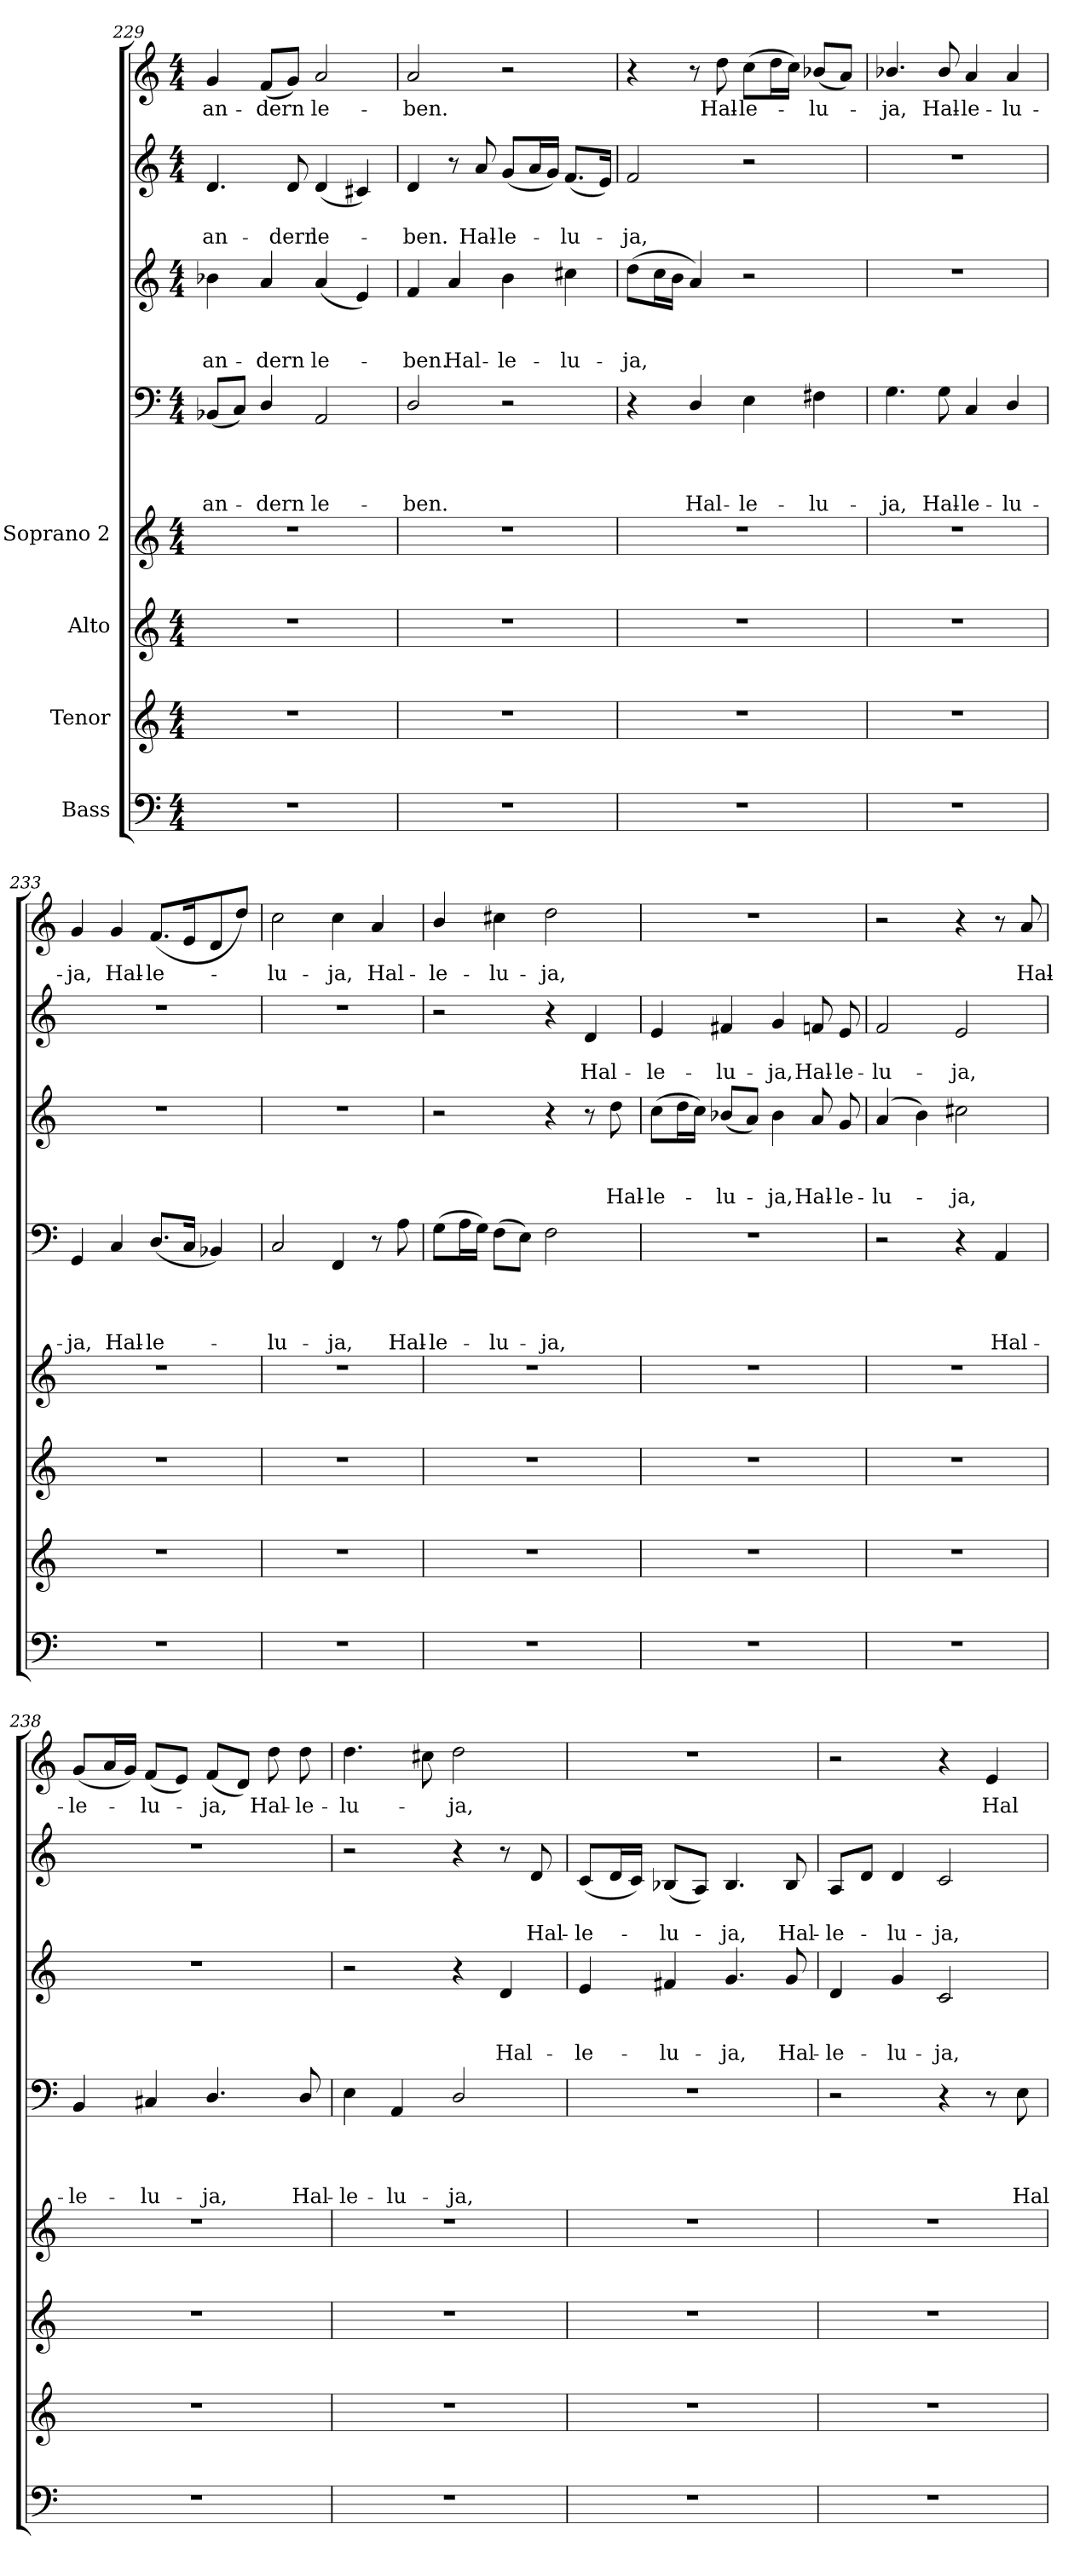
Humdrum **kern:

**kern	**kern	**kern	**kern	**kern	**text	**text	**text	**text	**kern	**text	**text	**text	**kern	**text	**text	**kern	**text
*part8	*part7	*part6	*part5	*part4	*part4	*part4	*part4	*part4	*part3	*part3	*part3	*part3	*part2	*part2	*part2	*part1	*part1
*staff8	*staff7	*staff6	*staff5	*staff4	*staff4	*staff4	*staff4	*staff4	*staff3	*staff3	*staff3	*staff3	*staff2	*staff2	*staff2	*staff1	*staff1
*I"Bass	*I"Tenor	*I"Alto	*I"Soprano 2	*	*	*	*	*	*	*	*	*	*	*	*	*	*
!!LO:PB:g=z
*clefF4	*clefG2	*clefG2	*clefG2	*clefF4	*	*	*	*	*clefG2	*	*	*	*clefG2	*	*	*clefG2	*
*	*ITrd7c12	*	*	*	*	*	*	*	*ITrd7c12	*	*	*	*	*	*	*	*
*k[]	*k[]	*k[]	*k[]	*k[]	*	*	*	*	*k[]	*	*	*	*k[]	*	*	*k[]	*
*C:	*C:	*C:	*C:	*C:	*	*	*	*	*C:	*	*	*	*C:	*	*	*C:	*
*M4/4	*M4/4	*M4/4	*M4/4	*M4/4	*	*	*	*	*M4/4	*	*	*	*M4/4	*	*	*M4/4	*
=229	=229	=229	=229	=229	=229	=229	=229	=229	=229	=229	=229	=229	=229	=229	=229	=229	=229
!	!	!	!	!	!	!	!	!LO:LY:b	!	!	!	!LO:LY:b	!	!	!LO:LY:b	!	!LO:LY:b
1r	1r	1r	1r	(<8BB-X/L	.	.	.	an-	4B-X\	.	.	an-	4.d/	.	an-	4g/	an-
.	.	.	.	8C/J)	.	.	.	.	.	.	.	.	.	.	.	.	.
!	!	!	!	!	!	!	!	!LO:LY:b	!	!	!	!LO:LY:b	!	!	!	!	!LO:LY:b
.	.	.	.	4D/	.	.	.	-dern	4A/	.	.	-dern	.	.	.	(<8f/L	-dern
!	!	!	!	!	!	!	!	!	!	!	!	!	!	!	!LO:LY:b	!	!
.	.	.	.	.	.	.	.	.	.	.	.	.	8d/	.	-dern	8g/J)	.
!	!	!	!	!	!	!	!	!LO:LY:b	!	!	!	!LO:LY:b	!	!	!LO:LY:b	!	!LO:LY:b
.	.	.	.	2AA/	.	.	.	le-	(<4A/	.	.	le-	(<4d/	.	le-	2a/	le-
.	.	.	.	.	.	.	.	.	4E/)	.	.	.	4c#X/)	.	.	.	.
=230	=230	=230	=230	=230	=230	=230	=230	=230	=230	=230	=230	=230	=230	=230	=230	=230	=230
!	!	!	!	!	!	!	!	!LO:LY:b	!	!	!	!LO:LY:b	!	!	!LO:LY:b	!	!LO:LY:b
1r	1r	1r	1r	2D/	.	.	.	-ben.	4F/	.	.	-ben.	4d/	.	-ben.	2a/	-ben.
!	!	!	!	!	!	!	!	!	!	!	!	!LO:LY:b	!	!	!	!	!
.	.	.	.	.	.	.	.	.	4A/	.	.	Hal-	8r	.	.	.	.
!	!	!	!	!	!	!	!	!	!	!	!	!	!	!	!LO:LY:b	!	!
.	.	.	.	.	.	.	.	.	.	.	.	.	8a/	.	Hal-	.	.
!	!	!	!	!	!	!	!	!	!	!	!	!LO:LY:b	!	!	!LO:LY:b	!	!
.	.	.	.	2r	.	.	.	.	4B\	.	.	-le-	(<8g/L	.	-le-	2r	.
.	.	.	.	.	.	.	.	.	.	.	.	.	16a/L	.	.	.	.
.	.	.	.	.	.	.	.	.	.	.	.	.	16g/JJ)	.	.	.	.
!	!	!	!	!	!	!	!	!	!	!	!	!LO:LY:b	!	!	!LO:LY:b	!	!
.	.	.	.	.	.	.	.	.	4c#X\	.	.	-lu-	(<8.f/L	.	-lu-	.	.
.	.	.	.	.	.	.	.	.	.	.	.	.	16e/Jk)	.	.	.	.
=231	=231	=231	=231	=231	=231	=231	=231	=231	=231	=231	=231	=231	=231	=231	=231	=231	=231
!	!	!	!	!	!	!	!	!	!	!	!	!LO:LY:b	!	!	!LO:LY:b	!	!
1r	1r	1r	1r	4r	.	.	.	.	(>8d\L	.	.	-ja,	2f/	.	-ja,	4r	.
.	.	.	.	.	.	.	.	.	16c\L	.	.	.	.	.	.	.	.
.	.	.	.	.	.	.	.	.	16B\JJ	.	.	.	.	.	.	.	.
!	!	!	!	!	!	!	!	!LO:LY:b	!	!	!	!	!	!	!	!	!
.	.	.	.	4D/	.	.	.	Hal-	4A/)	.	.	.	.	.	.	8r	.
!	!	!	!	!	!	!	!	!	!	!	!	!	!	!	!	!	!LO:LY:b
.	.	.	.	.	.	.	.	.	.	.	.	.	.	.	.	8dd\	Hal-
!	!	!	!	!	!	!	!	!LO:LY:b	!	!	!	!	!	!	!	!	!LO:LY:b
.	.	.	.	4E\	.	.	.	-le-	2r	.	.	.	2r	.	.	(>8cc\L	-le-
.	.	.	.	.	.	.	.	.	.	.	.	.	.	.	.	16dd\L	.
.	.	.	.	.	.	.	.	.	.	.	.	.	.	.	.	16cc\JJ)	.
!	!	!	!	!	!	!	!	!LO:LY:b	!	!	!	!	!	!	!	!	!LO:LY:b
.	.	.	.	4F#X\	.	.	.	-lu-	.	.	.	.	.	.	.	(<8b-X/L	-lu-
.	.	.	.	.	.	.	.	.	.	.	.	.	.	.	.	8a/J)	.
=232	=232	=232	=232	=232	=232	=232	=232	=232	=232	=232	=232	=232	=232	=232	=232	=232	=232
!	!	!	!	!	!	!	!	!LO:LY:b	!	!	!	!	!	!	!	!	!LO:LY:b
1r	1r	1r	1r	4.G\	.	.	.	-ja,	1r	.	.	.	1r	.	.	4.b-X/	-ja,
!	!	!	!	!	!	!	!	!LO:LY:b	!	!	!	!	!	!	!	!	!LO:LY:b
.	.	.	.	8G\	.	.	.	Hal-	.	.	.	.	.	.	.	8b-/	Hal-
!	!	!	!	!	!	!	!	!LO:LY:b	!	!	!	!	!	!	!	!	!LO:LY:b
.	.	.	.	4C/	.	.	.	-le-	.	.	.	.	.	.	.	4a/	-le-
!	!	!	!	!	!	!	!	!LO:LY:b	!	!	!	!	!	!	!	!	!LO:LY:b
.	.	.	.	4D/	.	.	.	-lu-	.	.	.	.	.	.	.	4a/	-lu-
!!LO:LB:g=z
=233	=233	=233	=233	=233	=233	=233	=233	=233	=233	=233	=233	=233	=233	=233	=233	=233	=233
!	!	!	!	!	!	!	!	!LO:LY:b	!	!	!	!	!	!	!	!	!LO:LY:b
1r	1r	1r	1r	4GG/	.	.	.	-ja,	1r	.	.	.	1r	.	.	4g/	-ja,
!	!	!	!	!	!	!	!	!LO:LY:b	!	!	!	!	!	!	!	!	!LO:LY:b
.	.	.	.	4C/	.	.	.	Hal-	.	.	.	.	.	.	.	4g/	Hal-
!	!	!	!	!	!	!	!	!LO:LY:b	!	!	!	!	!	!	!	!	!LO:LY:b
.	.	.	.	(<8.D/L	.	.	.	-le-	.	.	.	.	.	.	.	(<8.f/L	-le-
.	.	.	.	16C/Jk	.	.	.	.	.	.	.	.	.	.	.	16e/k	.
.	.	.	.	4BB-X/)	.	.	.	.	.	.	.	.	.	.	.	8d/	.
.	.	.	.	.	.	.	.	.	.	.	.	.	.	.	.	8dd/J)	.
=234	=234	=234	=234	=234	=234	=234	=234	=234	=234	=234	=234	=234	=234	=234	=234	=234	=234
!	!	!	!	!	!	!	!	!LO:LY:b	!	!	!	!	!	!	!	!	!LO:LY:b
1r	1r	1r	1r	2C/	.	.	.	-lu-	1r	.	.	.	1r	.	.	2cc\	-lu-
!	!	!	!	!	!	!	!	!LO:LY:b	!	!	!	!	!	!	!	!	!LO:LY:b
.	.	.	.	4FF/	.	.	.	-ja,	.	.	.	.	.	.	.	4cc\	-ja,
!	!	!	!	!	!	!	!	!	!	!	!	!	!	!	!	!	!LO:LY:b
.	.	.	.	8r	.	.	.	.	.	.	.	.	.	.	.	4a/	Hal-
!	!	!	!	!	!	!	!	!LO:LY:b	!	!	!	!	!	!	!	!	!
.	.	.	.	8A\	.	.	.	Hal-	.	.	.	.	.	.	.	.	.
=235	=235	=235	=235	=235	=235	=235	=235	=235	=235	=235	=235	=235	=235	=235	=235	=235	=235
!	!	!	!	!	!	!	!	!LO:LY:b	!	!	!	!	!	!	!	!	!LO:LY:b
1r	1r	1r	1r	(>8G\L	.	.	.	-le-	2r	.	.	.	2r	.	.	4b/	-le-
.	.	.	.	16A\L	.	.	.	.	.	.	.	.	.	.	.	.	.
.	.	.	.	16G\JJ)	.	.	.	.	.	.	.	.	.	.	.	.	.
!	!	!	!	!	!	!	!	!LO:LY:b	!	!	!	!	!	!	!	!	!LO:LY:b
.	.	.	.	(>8F\L	.	.	.	-lu-	.	.	.	.	.	.	.	4cc#X\	-lu-
.	.	.	.	8E\J)	.	.	.	.	.	.	.	.	.	.	.	.	.
!	!	!	!	!	!	!	!	!LO:LY:b	!	!	!	!	!	!	!	!	!LO:LY:b
.	.	.	.	2F\	.	.	.	-ja,	4r	.	.	.	4r	.	.	2dd\	-ja,
!	!	!	!	!	!	!	!	!	!	!	!	!	!	!	!LO:LY:b	!	!
.	.	.	.	.	.	.	.	.	8r	.	.	.	4d/	.	Hal-	.	.
!	!	!	!	!	!	!	!	!	!	!	!	!LO:LY:b	!	!	!	!	!
.	.	.	.	.	.	.	.	.	8d\	.	.	Hal-	.	.	.	.	.
=236	=236	=236	=236	=236	=236	=236	=236	=236	=236	=236	=236	=236	=236	=236	=236	=236	=236
!	!	!	!	!	!	!	!	!	!	!	!	!LO:LY:b	!	!	!LO:LY:b	!	!
1r	1r	1r	1r	1r	.	.	.	.	(>8c\L	.	.	-le-	4e/	.	-le-	1r	.
.	.	.	.	.	.	.	.	.	16d\L	.	.	.	.	.	.	.	.
.	.	.	.	.	.	.	.	.	16c\JJ)	.	.	.	.	.	.	.	.
!	!	!	!	!	!	!	!	!	!	!	!	!LO:LY:b	!	!	!LO:LY:b	!	!
.	.	.	.	.	.	.	.	.	(<8B-X/L	.	.	-lu-	4f#X/	.	-lu-	.	.
.	.	.	.	.	.	.	.	.	8A/J)	.	.	.	.	.	.	.	.
!	!	!	!	!	!	!	!	!	!	!	!	!LO:LY:b	!	!	!LO:LY:b	!	!
.	.	.	.	.	.	.	.	.	4B-\	.	.	-ja,	4g/	.	-ja,	.	.
!	!	!	!	!	!	!	!	!	!	!	!	!LO:LY:b	!	!	!LO:LY:b	!	!
.	.	.	.	.	.	.	.	.	8A/	.	.	Hal-	8fn/	.	Hal-	.	.
!	!	!	!	!	!	!	!	!	!	!	!	!LO:LY:b	!	!	!LO:LY:b	!	!
.	.	.	.	.	.	.	.	.	8G/	.	.	-le-	8e/	.	-le-	.	.
!!LO:LB:g=z
=237	=237	=237	=237	=237	=237	=237	=237	=237	=237	=237	=237	=237	=237	=237	=237	=237	=237
!	!	!	!	!	!	!	!	!	!	!	!	!LO:LY:b	!	!	!LO:LY:b	!	!
1r	1r	1r	1r	2r	.	.	.	.	(<4A/	.	.	-lu-	2f/	.	-lu-	2r	.
.	.	.	.	.	.	.	.	.	4B\)	.	.	.	.	.	.	.	.
!	!	!	!	!	!	!	!	!	!	!	!	!LO:LY:b	!	!	!LO:LY:b	!	!
.	.	.	.	4r	.	.	.	.	2c#X\	.	.	-ja,	2e/	.	-ja,	4r	.
!	!	!	!	!	!	!	!	!LO:LY:b	!	!	!	!	!	!	!	!	!
.	.	.	.	4AA/	.	.	.	Hal-	.	.	.	.	.	.	.	8r	.
!	!	!	!	!	!	!	!	!	!	!	!	!	!	!	!	!	!LO:LY:b
.	.	.	.	.	.	.	.	.	.	.	.	.	.	.	.	8a/	Hal-
=238	=238	=238	=238	=238	=238	=238	=238	=238	=238	=238	=238	=238	=238	=238	=238	=238	=238
!	!	!	!	!	!	!	!	!LO:LY:b	!	!	!	!	!	!	!	!	!LO:LY:b
1r	1r	1r	1r	4BB/	.	.	.	-le-	1r	.	.	.	1r	.	.	(<8g/L	-le-
.	.	.	.	.	.	.	.	.	.	.	.	.	.	.	.	16a/L	.
.	.	.	.	.	.	.	.	.	.	.	.	.	.	.	.	16g/JJ)	.
!	!	!	!	!	!	!	!	!LO:LY:b	!	!	!	!	!	!	!	!	!LO:LY:b
.	.	.	.	4C#X/	.	.	.	-lu-	.	.	.	.	.	.	.	(<8f/L	-lu-
.	.	.	.	.	.	.	.	.	.	.	.	.	.	.	.	8e/J)	.
!	!	!	!	!	!	!	!	!LO:LY:b	!	!	!	!	!	!	!	!	!LO:LY:b
.	.	.	.	4.D/	.	.	.	-ja,	.	.	.	.	.	.	.	(<8f/L	-ja,
.	.	.	.	.	.	.	.	.	.	.	.	.	.	.	.	8d/J)	.
!	!	!	!	!	!	!	!	!	!	!	!	!	!	!	!	!	!LO:LY:b
.	.	.	.	.	.	.	.	.	.	.	.	.	.	.	.	8dd\	Hal-
!	!	!	!	!	!	!	!	!LO:LY:b	!	!	!	!	!	!	!	!	!LO:LY:b
.	.	.	.	8D/	.	.	.	Hal-	.	.	.	.	.	.	.	8dd\	-le-
=239	=239	=239	=239	=239	=239	=239	=239	=239	=239	=239	=239	=239	=239	=239	=239	=239	=239
!	!	!	!	!	!	!	!	!LO:LY:b	!	!	!	!	!	!	!	!	!LO:LY:b
1r	1r	1r	1r	4E\	.	.	.	-le-	2r	.	.	.	2r	.	.	4.dd\	-lu-
!	!	!	!	!	!	!	!	!LO:LY:b	!	!	!	!	!	!	!	!	!
.	.	.	.	4AA/	.	.	.	-lu-	.	.	.	.	.	.	.	.	.
.	.	.	.	.	.	.	.	.	.	.	.	.	.	.	.	8cc#X\	.
!	!	!	!	!	!	!	!	!LO:LY:b	!	!	!	!	!	!	!	!	!LO:LY:b
.	.	.	.	2D/	.	.	.	-ja,	4r	.	.	.	4r	.	.	2dd\	-ja,
!	!	!	!	!	!	!	!	!	!	!	!	!LO:LY:b	!	!	!	!	!
.	.	.	.	.	.	.	.	.	4D/	.	.	Hal-	8r	.	.	.	.
!	!	!	!	!	!	!	!	!	!	!	!	!	!	!	!LO:LY:b	!	!
.	.	.	.	.	.	.	.	.	.	.	.	.	8d/	.	Hal-	.	.
=240	=240	=240	=240	=240	=240	=240	=240	=240	=240	=240	=240	=240	=240	=240	=240	=240	=240
!	!	!	!	!	!	!	!	!	!	!	!	!LO:LY:b	!	!	!LO:LY:b	!	!
1r	1r	1r	1r	1r	.	.	.	.	4E/	.	.	-le-	(<8c/L	.	-le-	1r	.
.	.	.	.	.	.	.	.	.	.	.	.	.	16d/L	.	.	.	.
.	.	.	.	.	.	.	.	.	.	.	.	.	16c/JJ)	.	.	.	.
!	!	!	!	!	!	!	!	!	!	!	!	!LO:LY:b	!	!	!LO:LY:b	!	!
.	.	.	.	.	.	.	.	.	4F#X/	.	.	-lu-	(<8B-X/L	.	-lu-	.	.
.	.	.	.	.	.	.	.	.	.	.	.	.	8A/J)	.	.	.	.
!	!	!	!	!	!	!	!	!	!	!	!	!LO:LY:b	!	!	!LO:LY:b	!	!
.	.	.	.	.	.	.	.	.	4.G/	.	.	-ja,	4.B-/	.	-ja,	.	.
!	!	!	!	!	!	!	!	!	!	!	!	!LO:LY:b	!	!	!LO:LY:b	!	!
.	.	.	.	.	.	.	.	.	8G/	.	.	Hal-	8B-/	.	Hal-	.	.
!!LO:LB:g=z
=241	=241	=241	=241	=241	=241	=241	=241	=241	=241	=241	=241	=241	=241	=241	=241	=241	=241
!	!	!	!	!	!	!	!	!	!	!	!	!LO:LY:b	!	!	!LO:LY:b	!	!
1r	1r	1r	1r	2r	.	.	.	.	4D/	.	.	-le-	8A/L	.	-le-	2r	.
.	.	.	.	.	.	.	.	.	.	.	.	.	8d/J	.	.	.	.
!	!	!	!	!	!	!	!	!	!	!	!	!LO:LY:b	!	!	!LO:LY:b	!	!
.	.	.	.	.	.	.	.	.	4G/	.	.	-lu-	4d/	.	-lu-	.	.
!	!	!	!	!	!	!	!	!	!	!	!	!LO:LY:b	!	!	!LO:LY:b	!	!
.	.	.	.	4r	.	.	.	.	2C/	.	.	-ja,	2c/	.	-ja,	4r	.
!	!	!	!	!	!	!	!	!	!	!	!	!	!	!	!	!	!LO:LY:b
.	.	.	.	8r	.	.	.	.	.	.	.	.	.	.	.	4e/	Hal-
!	!	!	!	!	!	!	!	!LO:LY:b	!	!	!	!	!	!	!	!	!
.	.	.	.	8E\	.	.	.	Hal-	.	.	.	.	.	.	.	.	.
=	=	=	=	=	=	=	=	=	=	=	=	=	=	=	=	=	=
*-	*-	*-	*-	*-	*-	*-	*-	*-	*-	*-	*-	*-	*-	*-	*-	*-	*-
